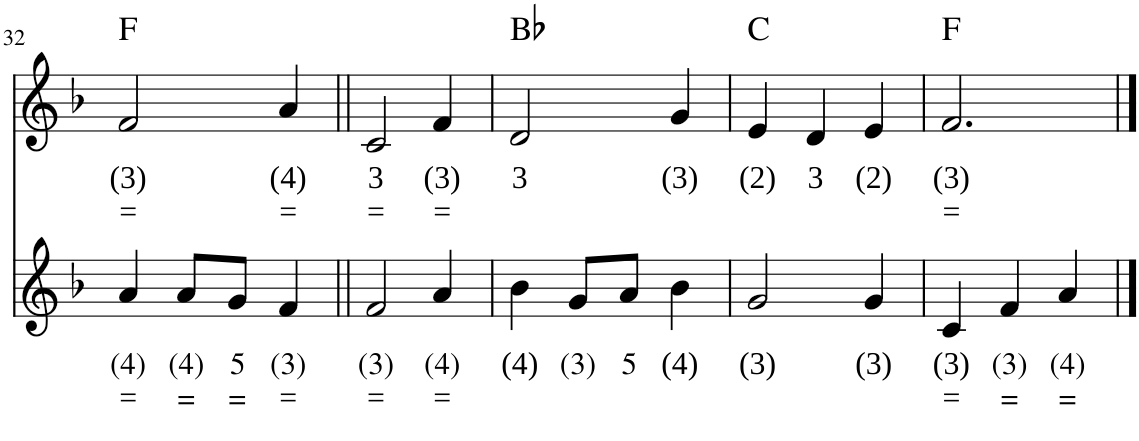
**kern	**text	**text	**kern	**text	**text	**harte
*part2	*part2	*part2	*part1	*part1	*part1	*part1
*staff2	*staff2	*staff2	*staff1	*staff1	*staff1	*
*I"Baritone Saxophone	*	*	*I"Tenor Saxophone	*	*	*
!!LO:PB:g=z
*clefG2	*	*	*clefG2	*	*	*
*k[b-]	*	*	*k[b-]	*	*	*
*M3/4	*	*	*M3/4	*	*	*
=32	=32	=32	=32	=32	=32	=32
!	!LO:LY:b	!LO:LY:b	!	!LO:LY:b	!LO:LY:b	!
4a/	(4)	=	2f/	(3)	=	F:maj
!	!LO:LY:b	!LO:LY:b	!	!	!	!
8a/L	(4)	=	.	.	.	.
!	!LO:LY:b	!LO:LY:b	!	!	!	!
8g/J	5	=	.	.	.	.
!	!LO:LY:b	!LO:LY:b	!	!LO:LY:b	!LO:LY:b	!
4f/	(3)	=	4a/	(4)	=	.
=33||	=33||	=33||	=33||	=33||	=33||	=33||
!	!LO:LY:b	!LO:LY:b	!	!LO:LY:b	!LO:LY:b	!
2f/	(3)	=	2c/	3	=	.
!	!LO:LY:b	!LO:LY:b	!	!LO:LY:b	!LO:LY:b	!
4a/	(4)	=	4f/	(3)	=	.
=34	=34	=34	=34	=34	=34	=34
!	!LO:LY:b	!	!	!LO:LY:b	!	!
4b-\	(4)	.	2d/	3	.	Bb:maj
!	!LO:LY:b	!	!	!	!	!
8g/L	(3)	.	.	.	.	.
!	!LO:LY:b	!	!	!	!	!
8a/J	5	.	.	.	.	.
!	!LO:LY:b	!	!	!LO:LY:b	!	!
4b-\	(4)	.	4g/	(3)	.	.
=35	=35	=35	=35	=35	=35	=35
!	!LO:LY:b	!	!	!LO:LY:b	!	!
2g/	(3)	.	4e/	(2)	.	C:maj
!	!	!	!	!LO:LY:b	!	!
.	.	.	4d/	3	.	.
!	!LO:LY:b	!	!	!LO:LY:b	!	!
4g/	(3)	.	4e/	(2)	.	.
=36	=36	=36	=36	=36	=36	=36
!	!LO:LY:b	!LO:LY:b	!	!LO:LY:b	!LO:LY:b	!
4c/	(3)	=	2.f/	(3)	=	F:maj
!	!LO:LY:b	!LO:LY:b	!	!	!	!
4f/	(3)	=	.	.	.	.
!	!LO:LY:b	!LO:LY:b	!	!	!	!
4a/	(4)	=	.	.	.	.
==	==	==	==	==	==	==
*-	*-	*-	*-	*-	*-	*-
